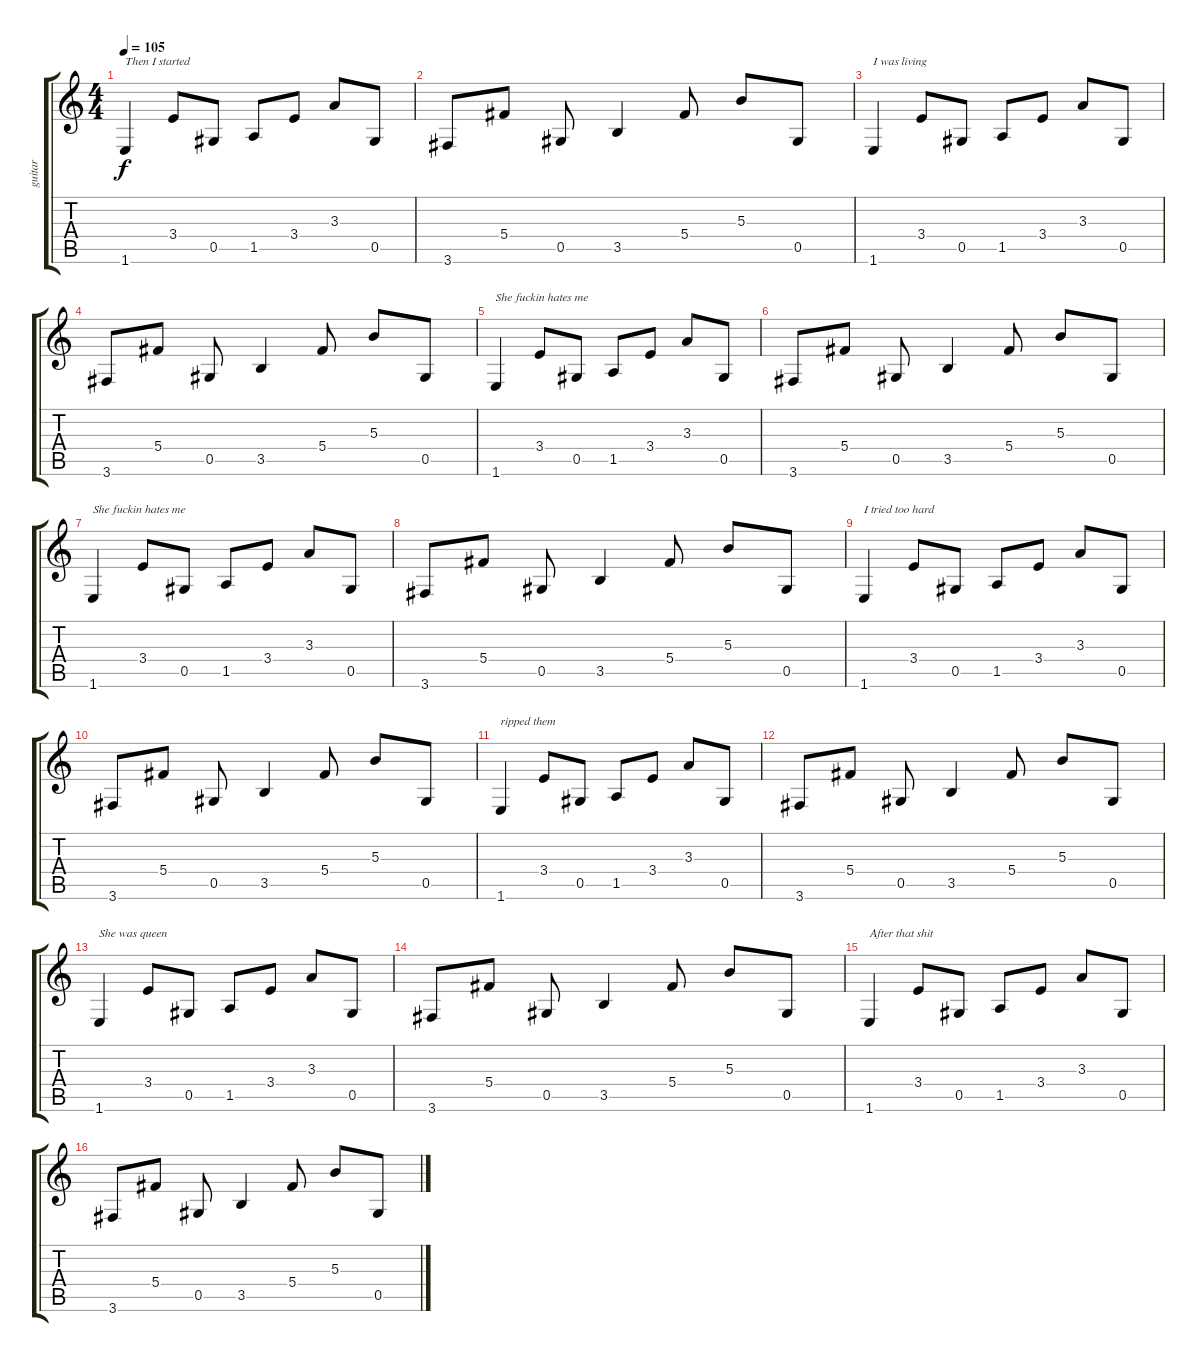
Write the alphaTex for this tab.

\track ("guitar" "guitar") {instrument electricguitarclean}
\staff {score tabs}
\tuning (Eb4 Bb3 Gb3 Db3 Ab2 Eb2) {hide}
\ts (4 4)
\tempo 105
\clef g2
\ks c
1.6.4{txt "Then I started " dy f} 3.4.8 0.5.8 1.5.8 3.4.8 3.3.8 0.5.8 |
3.6.8 5.4.8 0.5.8 3.5.4 5.4.8 5.3.8 0.5.8 |
1.6.4{txt "I was living "} 3.4.8 0.5.8 1.5.8 3.4.8 3.3.8 0.5.8 |
3.6.8 5.4.8 0.5.8 3.5.4 5.4.8 5.3.8 0.5.8 |
1.6.4{txt "She fuckin hates me"} 3.4.8 0.5.8 1.5.8 3.4.8 3.3.8 0.5.8 |
3.6.8 5.4.8 0.5.8 3.5.4 5.4.8 5.3.8 0.5.8 |
1.6.4{txt "She fuckin hates me"} 3.4.8 0.5.8 1.5.8 3.4.8 3.3.8 0.5.8 |
3.6.8 5.4.8 0.5.8 3.5.4 5.4.8 5.3.8 0.5.8 |
1.6.4{txt "I tried too hard"} 3.4.8 0.5.8 1.5.8 3.4.8 3.3.8 0.5.8 |
3.6.8 5.4.8 0.5.8 3.5.4 5.4.8 5.3.8 0.5.8 |
1.6.4{txt "ripped them"} 3.4.8 0.5.8 1.5.8 3.4.8 3.3.8 0.5.8 |
3.6.8 5.4.8 0.5.8 3.5.4 5.4.8 5.3.8 0.5.8 |
1.6.4{txt "She was queen"} 3.4.8 0.5.8 1.5.8 3.4.8 3.3.8 0.5.8 |
3.6.8 5.4.8 0.5.8 3.5.4 5.4.8 5.3.8 0.5.8 |
1.6.4{txt "After that shit"} 3.4.8 0.5.8 1.5.8 3.4.8 3.3.8 0.5.8 |
3.6.8 5.4.8 0.5.8 3.5.4 5.4.8 5.3.8 0.5.8
